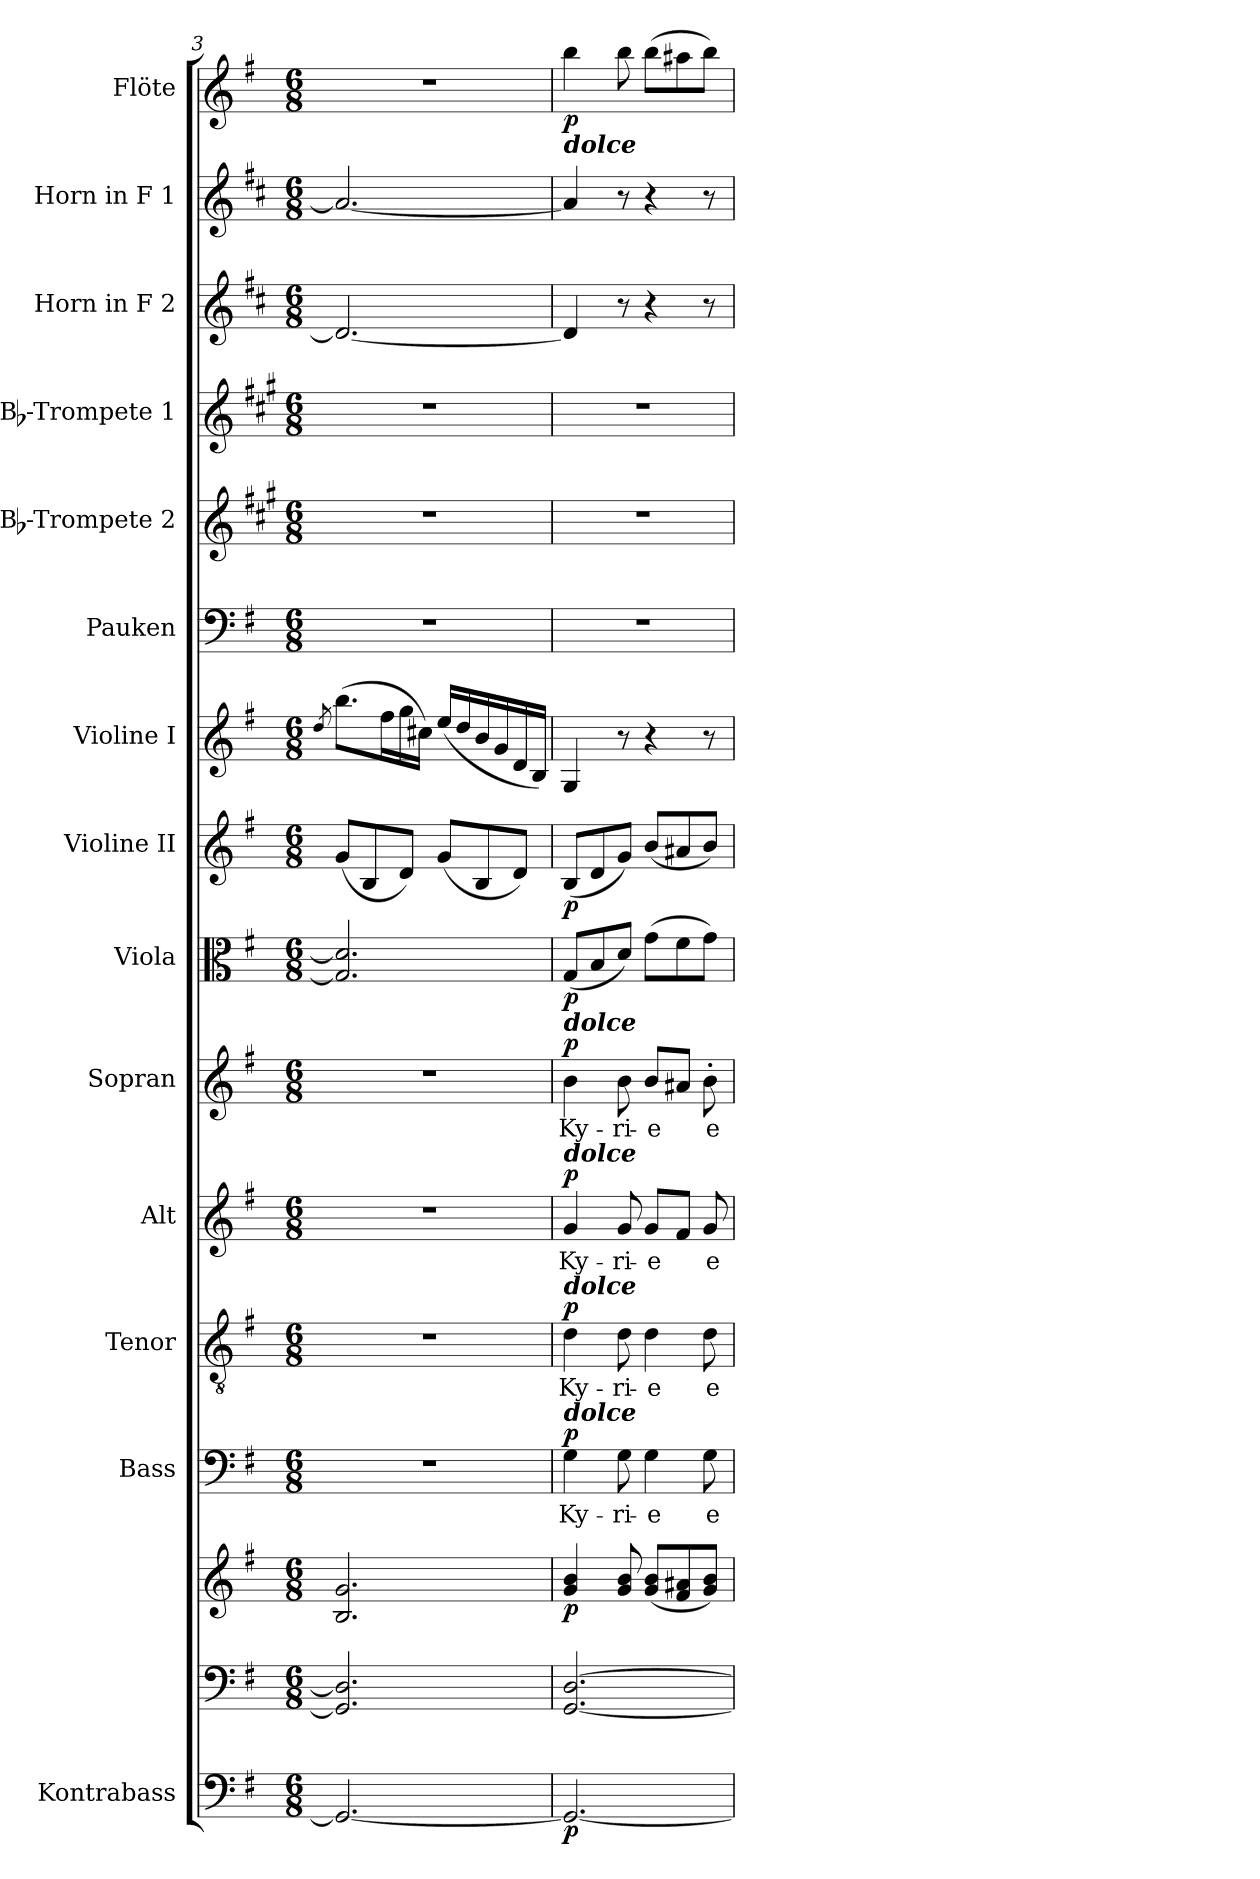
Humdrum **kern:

**kern	**dynam	**kern	**kern	**dynam	**kern	**text	**dynam	**kern	**text	**dynam	**kern	**text	**dynam	**kern	**text	**dynam	**kern	**dynam	**kern	**dynam	**kern	**kern	**kern	**kern	**kern	**kern	**kern	**dynam
*part15	*part15	*part14	*part14	*part14	*part13	*part13	*part13	*part12	*part12	*part12	*part11	*part11	*part11	*part10	*part10	*part10	*part9	*part9	*part8	*part8	*part7	*part6	*part5	*part4	*part3	*part2	*part1	*part1
*staff16	*staff16	*staff15	*staff14	*staff14/15	*staff13	*staff13	*staff13	*staff12	*staff12	*staff12	*staff11	*staff11	*staff11	*staff10	*staff10	*staff10	*staff9	*staff9	*staff8	*staff8	*staff7	*staff6	*staff5	*staff4	*staff3	*staff2	*staff1	*staff1
*I"Kontrabass	*	*	*	*	*I"Bass	*	*	*I"Tenor	*	*	*I"Alt	*	*	*I"Sopran	*	*	*I"Viola	*	*I"Violine II	*	*I"Violine I	*I"Pauken	*I"Bb-Trompete 2	*I"Bb-Trompete 1	*I"Horn in F 2	*I"Horn in F 1	*I"Flöte	*
*I'Kb.	*	*	*	*	*I'B.	*	*	*I'T.	*	*	*I'A.	*	*	*I'S.	*	*	*I'Vla.	*	*I'Vl. II	*	*I'Vl. I	*I'Pk.	*I'Bb Trp. 2	*I'Bb Trp. 1	*	*	*I'Fl.	*
*clefF4	*	*clefF4	*clefG2	*	*clefF4	*	*	*clefGv2	*	*	*clefG2	*	*	*clefG2	*	*	*clefC3	*	*clefG2	*	*clefG2	*clefF4	*clefG2	*clefG2	*clefG2	*clefG2	*clefG2	*
*ITrd7c12	*	*	*	*	*	*	*	*	*	*	*	*	*	*	*	*	*	*	*	*	*	*	*ITrd1c2	*ITrd1c2	*ITrd4c7	*ITrd4c7	*	*
*k[f#]	*	*k[f#]	*k[f#]	*	*k[f#]	*	*	*k[f#]	*	*	*k[f#]	*	*	*k[f#]	*	*	*k[f#]	*	*k[f#]	*	*k[f#]	*k[f#]	*k[f#]	*k[f#]	*k[f#]	*k[f#]	*k[f#]	*
*G:	*	*G:	*G:	*	*G:	*	*	*G:	*	*	*G:	*	*	*G:	*	*	*G:	*	*G:	*	*G:	*G:	*G:	*G:	*G:	*G:	*G:	*
*M6/8	*	*M6/8	*M6/8	*	*M6/8	*	*	*M6/8	*	*	*M6/8	*	*	*M6/8	*	*	*M6/8	*	*M6/8	*	*M6/8	*M6/8	*M6/8	*M6/8	*M6/8	*M6/8	*M6/8	*
=3	=3	=3	=3	=3	=3	=3	=3	=3	=3	=3	=3	=3	=3	=3	=3	=3	=3	=3	=3	=3	=3	=3	=3	=3	=3	=3	=3	=3
.	.	.	.	.	.	.	.	.	.	.	.	.	.	.	.	.	.	.	.	.	8qdd/	.	.	.	.	.	.	.
2.GGG/_	.	2.GG/] 2.D/]	2.B/ 2.g/	.	2.r	.	.	2.r	.	.	2.r	.	.	2.r	.	.	2.G/] 2.d/]	.	(<8g/L	.	(>8.bb\L	2.r	2.r	2.r	2.G/_	2.d/_	2.r	.
.	.	.	.	.	.	.	.	.	.	.	.	.	.	.	.	.	.	.	8B/	.	.	.	.	.	.	.	.	.
.	.	.	.	.	.	.	.	.	.	.	.	.	.	.	.	.	.	.	.	.	16ff#\L	.	.	.	.	.	.	.
.	.	.	.	.	.	.	.	.	.	.	.	.	.	.	.	.	.	.	8d/J)	.	16gg\	.	.	.	.	.	.	.
.	.	.	.	.	.	.	.	.	.	.	.	.	.	.	.	.	.	.	.	.	16cc#X\JJ)	.	.	.	.	.	.	.
.	.	.	.	.	.	.	.	.	.	.	.	.	.	.	.	.	.	.	(<8g/L	.	(<16ee/LL	.	.	.	.	.	.	.
.	.	.	.	.	.	.	.	.	.	.	.	.	.	.	.	.	.	.	.	.	16dd/	.	.	.	.	.	.	.
.	.	.	.	.	.	.	.	.	.	.	.	.	.	.	.	.	.	.	8B/	.	16b/	.	.	.	.	.	.	.
.	.	.	.	.	.	.	.	.	.	.	.	.	.	.	.	.	.	.	.	.	16g/	.	.	.	.	.	.	.
.	.	.	.	.	.	.	.	.	.	.	.	.	.	.	.	.	.	.	8d/J)	.	16d/	.	.	.	.	.	.	.
.	.	.	.	.	.	.	.	.	.	.	.	.	.	.	.	.	.	.	.	.	16B/JJ)	.	.	.	.	.	.	.
=4	=4	=4	=4	=4	=4	=4	=4	=4	=4	=4	=4	=4	=4	=4	=4	=4	=4	=4	=4	=4	=4	=4	=4	=4	=4	=4	=4	=4
!	!	!	!	!	!	!	!	!	!	!	!	!	!	!	!	!	!	!	!	!	!	!	!	!	!	!	!LO:TX:b:Bi:t=dolce	!
!	!	!	!	!	!	!	!	!	!	!	!	!	!	!LO:TX:a:Bi:t=dolce	!	!	!	!	!	!	!	!	!	!	!	!	!	!
!	!	!	!	!	!	!	!	!	!	!	!LO:TX:a:Bi:t=dolce	!	!	!	!	!	!	!	!	!	!	!	!	!	!	!	!	!
!	!	!	!	!	!	!	!	!LO:TX:a:Bi:t=dolce	!	!	!	!	!	!	!	!	!	!	!	!	!	!	!	!	!	!	!	!
!	!	!	!	!	!LO:TX:a:Bi:t=dolce	!	!	!	!	!	!	!	!	!	!	!	!	!	!	!	!	!	!	!	!	!	!	!
!	!LO:DY:b	!	!	!LO:DY:b	!	!LO:LY:b	!LO:DY:a	!	!LO:LY:b	!LO:DY:a	!	!LO:LY:b	!LO:DY:a	!	!LO:LY:b	!LO:DY:a	!	!LO:DY:b	!	!LO:DY:b	!	!	!	!	!	!	!	!LO:DY:b
2.GGG/_	p	[2.GG/ [2.D/	4g/ 4b/	p	4G\	Ky-	p	4d\	Ky-	p	4g/	Ky-	p	4b\	Ky-	p	(<8G/L	p	(<8B/L	p	4G/	2.r	2.r	2.r	4G/]	4d/]	4bb\	p
.	.	.	.	.	.	.	.	.	.	.	.	.	.	.	.	.	8B/	.	8d/	.	.	.	.	.	.	.	.	.
!	!	!	!	!	!	!LO:LY:b	!	!	!LO:LY:b	!	!	!LO:LY:b	!	!	!LO:LY:b	!	!	!	!	!	!	!	!	!	!	!	!	!
.	.	.	8g/ 8b/	.	8G\	-ri-	.	8d\	-ri-	.	8g/	-ri-	.	8b\	-ri-	.	8d/J)	.	8g/J)	.	8r	.	.	.	8r	8r	8bb\	.
!	!	!	!	!	!	!LO:LY:b	!	!	!LO:LY:b	!	!	!LO:LY:b	!	!	!LO:LY:b	!	!	!	!	!	!	!	!	!	!	!	!	!
.	.	.	(<8g/ 8b/L	.	4G\	-e	.	4d\	-e	.	8g/L	-e	.	8b/L	-e	.	(>8g\L	.	(<8b/L	.	4r	.	.	.	4r	4r	(>8bb\L	.
.	.	.	8f#/ 8a#X/	.	.	.	.	.	.	.	8f#/J	.	.	8a#X/J	.	.	8f#\	.	8a#X/	.	.	.	.	.	.	.	8aa#X\	.
!	!	!	!	!	!	!LO:LY:b	!	!	!LO:LY:b	!	!	!LO:LY:b	!	!	!LO:LY:b	!	!	!	!	!	!	!	!	!	!	!	!	!
.	.	.	8g/ 8b/J)	.	8G\	e	.	8d\	e-	.	8g/	e-	.	8b'>\	e-	.	8g\J)	.	8b/J)	.	8r	.	.	.	8r	8r	8bb\J)	.
=	=	=	=	=	=	=	=	=	=	=	=	=	=	=	=	=	=	=	=	=	=	=	=	=	=	=	=	=
*-	*-	*-	*-	*-	*-	*-	*-	*-	*-	*-	*-	*-	*-	*-	*-	*-	*-	*-	*-	*-	*-	*-	*-	*-	*-	*-	*-	*-
